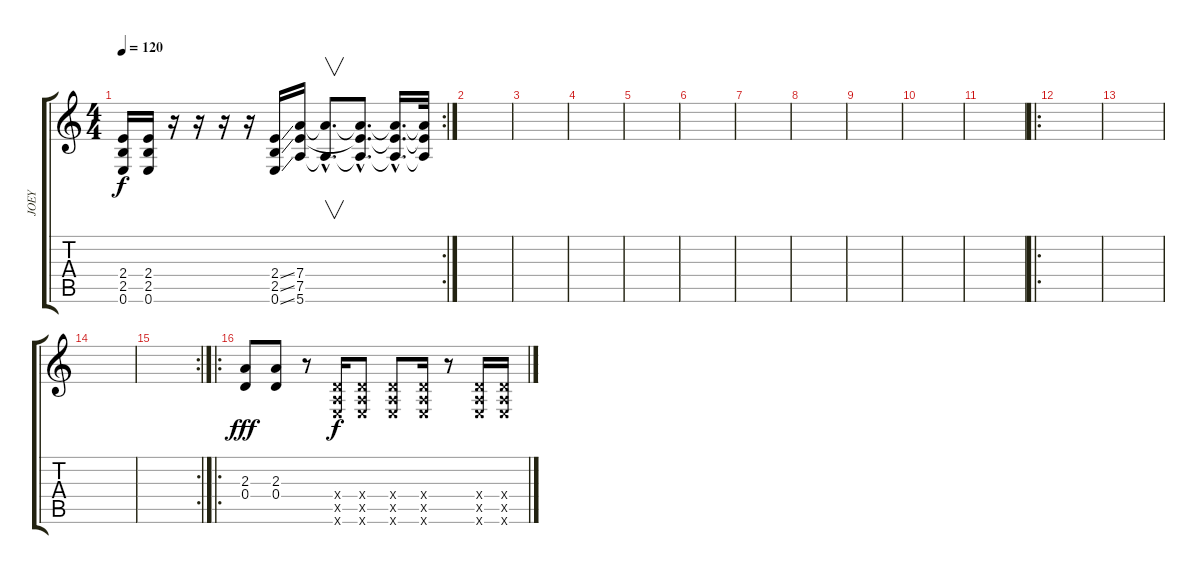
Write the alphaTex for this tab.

\track ("JOEY" "JOEY") {instrument distortionguitar}
\staff {score tabs}
\tuning (E4 B3 G3 D3 A2 E2) {hide}
\rc 2
\ts (4 4)
\tempo 120
\clef g2
\ks c
(2.4 2.5 0.6).16{dy f} (2.4 2.5 0.6).16 r.16 r.16 r.16 r.16 (2.4{ss} 2.5{ss} 0.6{ss}).16 (7.4 7.5 5.6).16 (7.4{hac t} 5.6{hac t}).8{v d} (7.4{hac t} 7.5{hac t} 5.6{hac t}).8{d} (7.4{hac t} 7.5{hac t} 5.6{hac t}).16{d} (7.4{t} 7.5{t} 5.6{t}).32 |
|
|
|
|
|
|
|
|
|
|
\ro
|
|
|
\rc 2
|
\ro
(2.3 0.4).8{dy fff} (2.3 0.4).8 r.8 (0.4{x} 0.5{x} 0.6{x}).16{dy f} (0.4{x} 0.5{x} 0.6{x}).8 (0.4{x} 0.5{x} 0.6{x}).8 (0.4{x} 0.5{x} 0.6{x}).16 r.8 (0.4{x} 0.5{x} 0.6{x}).16 (0.4{x} 0.5{x} 0.6{x}).16
